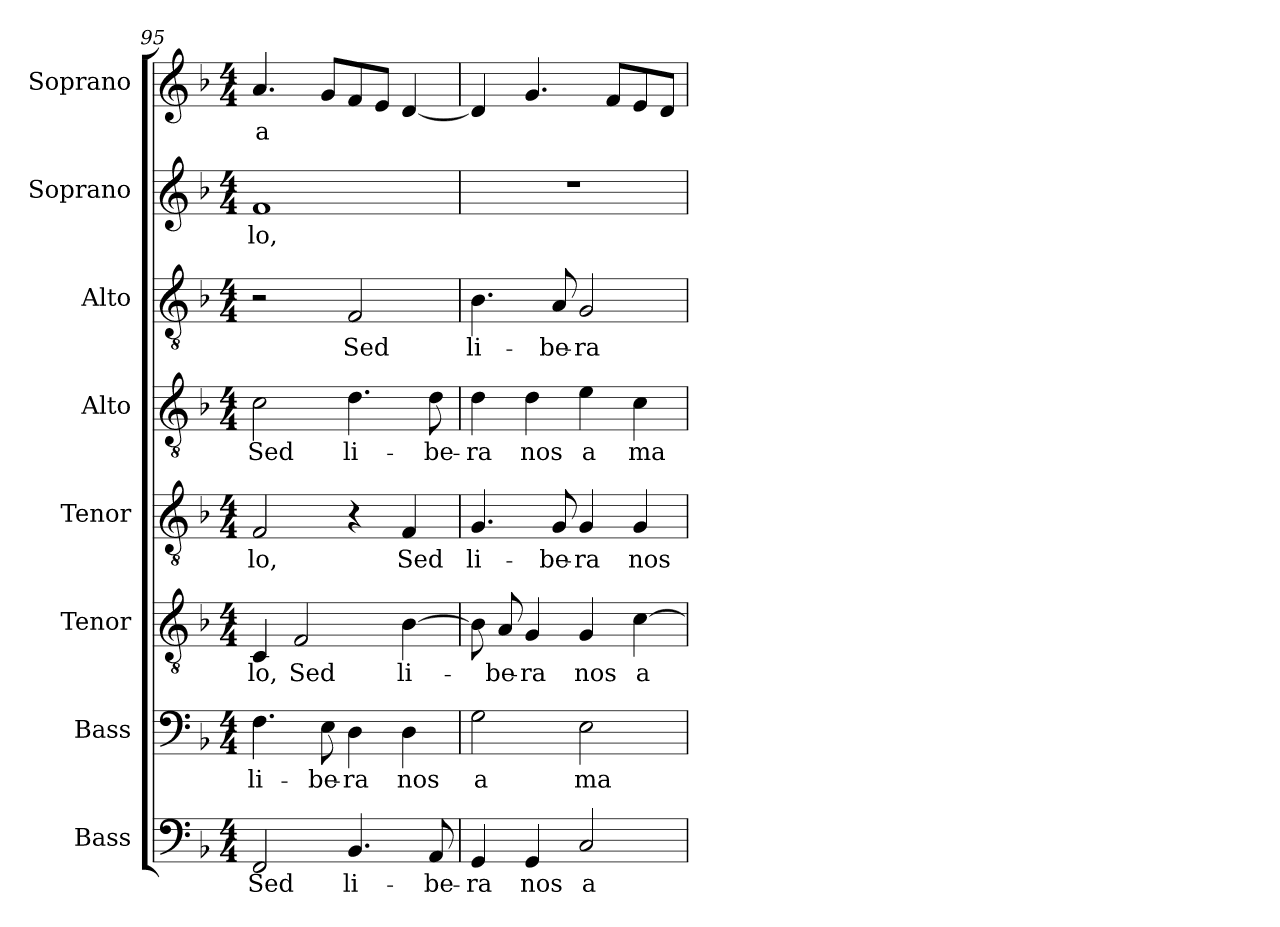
**kern	**text	**kern	**text	**kern	**text	**kern	**text	**kern	**text	**kern	**text	**kern	**text	**kern	**text
*part8	*part8	*part7	*part7	*part6	*part6	*part5	*part5	*part4	*part4	*part3	*part3	*part2	*part2	*part1	*part1
*staff8	*staff8	*staff7	*staff7	*staff6	*staff6	*staff5	*staff5	*staff4	*staff4	*staff3	*staff3	*staff2	*staff2	*staff1	*staff1
*I"Bass	*	*I"Bass	*	*I"Tenor	*	*I"Tenor	*	*I"Alto	*	*I"Alto	*	*I"Soprano	*	*I"Soprano	*
*I'B.	*	*I'B.	*	*I'T.	*	*I'T.	*	*I'A.	*	*I'A.	*	*I'S.	*	*I'S.	*
*clefF4	*	*clefF4	*	*clefGv2	*	*clefGv2	*	*clefGv2	*	*clefGv2	*	*clefG2	*	*clefG2	*
*	*	*	*	*ITrd7c12	*	*ITrd7c12	*	*ITrd7c12	*	*ITrd7c12	*	*	*	*	*
*k[b-]	*	*k[b-]	*	*k[b-]	*	*k[b-]	*	*k[b-]	*	*k[b-]	*	*k[b-]	*	*k[b-]	*
*F:	*	*F:	*	*F:	*	*F:	*	*F:	*	*F:	*	*F:	*	*F:	*
*M4/4	*	*M4/4	*	*M4/4	*	*M4/4	*	*M4/4	*	*M4/4	*	*M4/4	*	*M4/4	*
=95	=95	=95	=95	=95	=95	=95	=95	=95	=95	=95	=95	=95	=95	=95	=95
!	!LO:LY:b:color=#000000	!	!	!	!	!	!	!	!	!	!	!	!	!	!
!	!	!	!LO:LY:b:color=#000000	!	!	!	!	!	!	!	!	!	!	!	!
!	!	!	!	!	!LO:LY:b:color=#000000	!	!	!	!	!	!	!	!	!	!
!	!	!	!	!	!	!	!LO:LY:b:color=#000000	!	!	!	!	!	!	!	!
!	!	!	!	!	!	!	!	!	!LO:LY:b:color=#000000	!	!	!	!	!	!
!	!	!	!	!	!	!	!	!	!	!	!	!	!LO:LY:b:color=#000000	!	!
!	!	!	!	!	!	!	!	!	!	!	!	!	!	!	!LO:LY:b:color=#000000
2FFi/	Sed	4.Fi\	li-	4CCi/	-lo,	2FFi/	-lo,	2Ci\	Sed	2r	.	1fi	-lo,	4.ai/	a
!	!	!	!	!	!LO:LY:b:color=#000000	!	!	!	!	!	!	!	!	!	!
.	.	.	.	2FFi/	Sed	.	.	.	.	.	.	.	.	.	.
!	!	!	!LO:LY:b:color=#000000	!	!	!	!	!	!	!	!	!	!	!	!
.	.	8Ei\	-be-	.	.	.	.	.	.	.	.	.	.	8gi/L	.
!	!LO:LY:b:color=#000000	!	!	!	!	!	!	!	!	!	!	!	!	!	!
!	!	!	!LO:LY:b:color=#000000	!	!	!	!	!	!	!	!	!	!	!	!
!	!	!	!	!	!	!	!	!	!LO:LY:b:color=#000000	!	!	!	!	!	!
!	!	!	!	!	!	!	!	!	!	!	!LO:LY:b:color=#000000	!	!	!	!
4.BB-i/	li-	4Di\	-ra	.	.	4r	.	4.Di\	li-	2FFi/	Sed	.	.	8fi/	.
.	.	.	.	.	.	.	.	.	.	.	.	.	.	8ei/J	.
!	!	!	!LO:LY:b:color=#000000	!	!	!	!	!	!	!	!	!	!	!	!
!	!	!	!	!	!LO:LY:b:color=#000000	!	!	!	!	!	!	!	!	!	!
!	!	!	!	!	!	!	!LO:LY:b:color=#000000	!	!	!	!	!	!	!	!
.	.	4Di\	nos	[4BB-i\	li-	4FFi/	Sed	.	.	.	.	.	.	[4di/	.
!	!LO:LY:b:color=#000000	!	!	!	!	!	!	!	!	!	!	!	!	!	!
!	!	!	!	!	!	!	!	!	!LO:LY:b:color=#000000	!	!	!	!	!	!
8AAi/	-be-	.	.	.	.	.	.	8Di\	-be-	.	.	.	.	.	.
=96	=96	=96	=96	=96	=96	=96	=96	=96	=96	=96	=96	=96	=96	=96	=96
!	!LO:LY:b:color=#000000	!	!	!	!	!	!	!	!	!	!	!	!	!	!
!	!	!	!LO:LY:b:color=#000000	!	!	!	!	!	!	!	!	!	!	!	!
!	!	!	!	!	!	!	!LO:LY:b:color=#000000	!	!	!	!	!	!	!	!
!	!	!	!	!	!	!	!	!	!LO:LY:b:color=#000000	!	!	!	!	!	!
!	!	!	!	!	!	!	!	!	!	!	!LO:LY:b:color=#000000	!	!	!	!
4GGi/	-ra	2Gi\	a	8BB-i\]	.	4.GGi/	li-	4Di\	-ra	4.BB-i\	li-	1r	.	4di/]	.
!	!	!	!	!	!LO:LY:b:color=#000000	!	!	!	!	!	!	!	!	!	!
.	.	.	.	8AAi/	-be-	.	.	.	.	.	.	.	.	.	.
!	!LO:LY:b:color=#000000	!	!	!	!	!	!	!	!	!	!	!	!	!	!
!	!	!	!	!	!LO:LY:b:color=#000000	!	!	!	!	!	!	!	!	!	!
!	!	!	!	!	!	!	!	!	!LO:LY:b:color=#000000	!	!	!	!	!	!
4GGi/	nos	.	.	4GGi/	-ra	.	.	4Di\	nos	.	.	.	.	4.gi/	.
!	!	!	!	!	!	!	!LO:LY:b:color=#000000	!	!	!	!	!	!	!	!
!	!	!	!	!	!	!	!	!	!	!	!LO:LY:b:color=#000000	!	!	!	!
.	.	.	.	.	.	8GGi/	-be-	.	.	8AAi/	-be-	.	.	.	.
!	!LO:LY:b:color=#000000	!	!	!	!	!	!	!	!	!	!	!	!	!	!
!	!	!	!LO:LY:b:color=#000000	!	!	!	!	!	!	!	!	!	!	!	!
!	!	!	!	!	!LO:LY:b:color=#000000	!	!	!	!	!	!	!	!	!	!
!	!	!	!	!	!	!	!LO:LY:b:color=#000000	!	!	!	!	!	!	!	!
!	!	!	!	!	!	!	!	!	!LO:LY:b:color=#000000	!	!	!	!	!	!
!	!	!	!	!	!	!	!	!	!	!	!LO:LY:b:color=#000000	!	!	!	!
2Ci/	a	2Ei\	ma-	4GGi/	nos	4GGi/	-ra	4Ei\	a	2GGi/	-ra	.	.	.	.
.	.	.	.	.	.	.	.	.	.	.	.	.	.	8fi/L	.
!	!	!	!	!	!LO:LY:b:color=#000000	!	!	!	!	!	!	!	!	!	!
!	!	!	!	!	!	!	!LO:LY:b:color=#000000	!	!	!	!	!	!	!	!
!	!	!	!	!	!	!	!	!	!LO:LY:b:color=#000000	!	!	!	!	!	!
.	.	.	.	[4Ci\	a	4GGi/	nos	4Ci\	ma-	.	.	.	.	8ei/	.
.	.	.	.	.	.	.	.	.	.	.	.	.	.	8di/J	.
=	=	=	=	=	=	=	=	=	=	=	=	=	=	=	=
*-	*-	*-	*-	*-	*-	*-	*-	*-	*-	*-	*-	*-	*-	*-	*-
